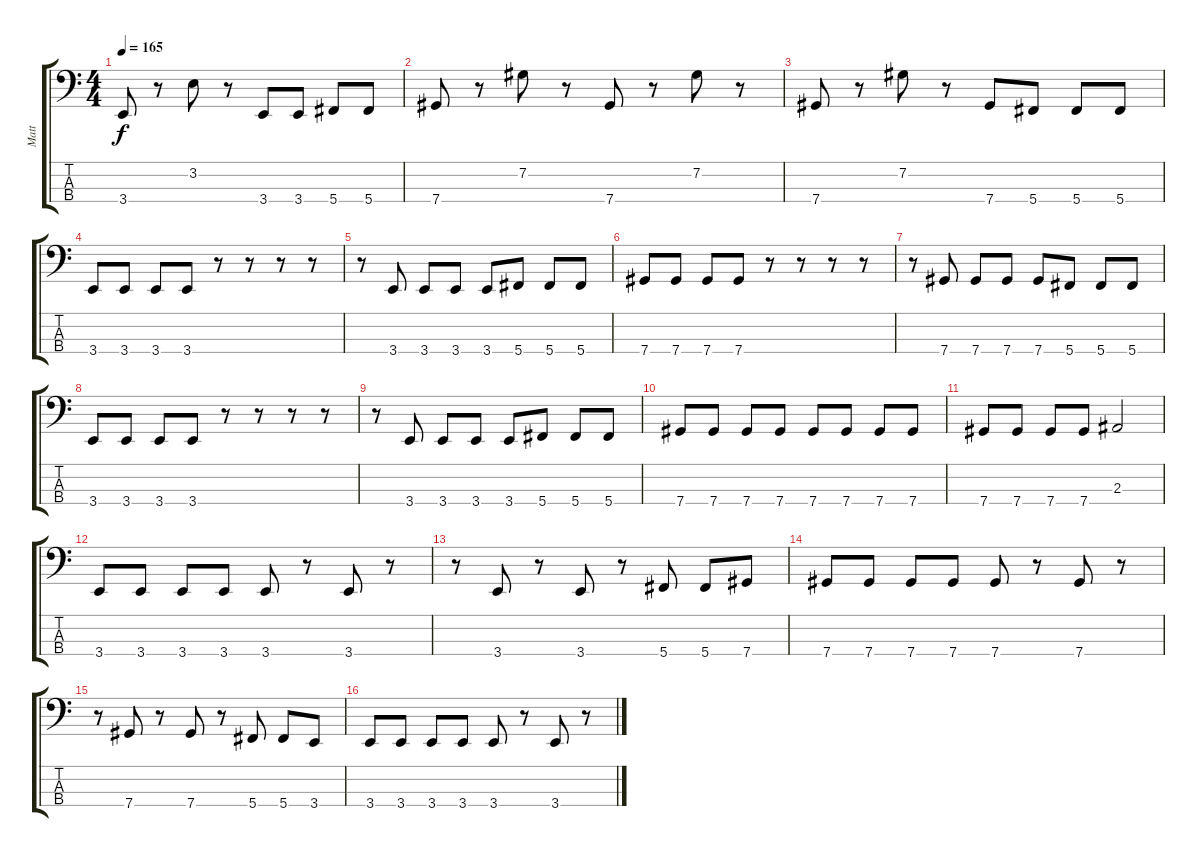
\track ("Matt" "Matt") {instrument electricbasspick}
\staff {score tabs}
\tuning (Gb2 Db2 Ab1 Db1) {hide}
\ts (4 4)
\tempo 165
\clef f4
\ks c
3.4.8{dy f} r.8 3.2.8 r.8 3.4.8 3.4.8 5.4.8 5.4.8 |
7.4.8 r.8 7.2.8 r.8 7.4.8 r.8 7.2.8 r.8 |
7.4.8 r.8 7.2.8 r.8 7.4.8 5.4.8 5.4.8 5.4.8 |
3.4.8 3.4.8 3.4.8 3.4.8 r.8 r.8 r.8 r.8 |
r.8 3.4.8 3.4.8 3.4.8 3.4.8 5.4.8 5.4.8 5.4.8 |
7.4.8 7.4.8 7.4.8 7.4.8 r.8 r.8 r.8 r.8 |
r.8 7.4.8 7.4.8 7.4.8 7.4.8 5.4.8 5.4.8 5.4.8 |
3.4.8 3.4.8 3.4.8 3.4.8 r.8 r.8 r.8 r.8 |
r.8 3.4.8 3.4.8 3.4.8 3.4.8 5.4.8 5.4.8 5.4.8 |
7.4.8 7.4.8 7.4.8 7.4.8 7.4.8 7.4.8 7.4.8 7.4.8 |
7.4.8 7.4.8 7.4.8 7.4.8 2.3.2 |
3.4.8 3.4.8 3.4.8 3.4.8 3.4.8 r.8 3.4.8 r.8 |
r.8 3.4.8 r.8 3.4.8 r.8 5.4.8 5.4.8 7.4.8 |
7.4.8 7.4.8 7.4.8 7.4.8 7.4.8 r.8 7.4.8 r.8 |
r.8 7.4.8 r.8 7.4.8 r.8 5.4.8 5.4.8 3.4.8 |
3.4.8 3.4.8 3.4.8 3.4.8 3.4.8 r.8 3.4.8 r.8
